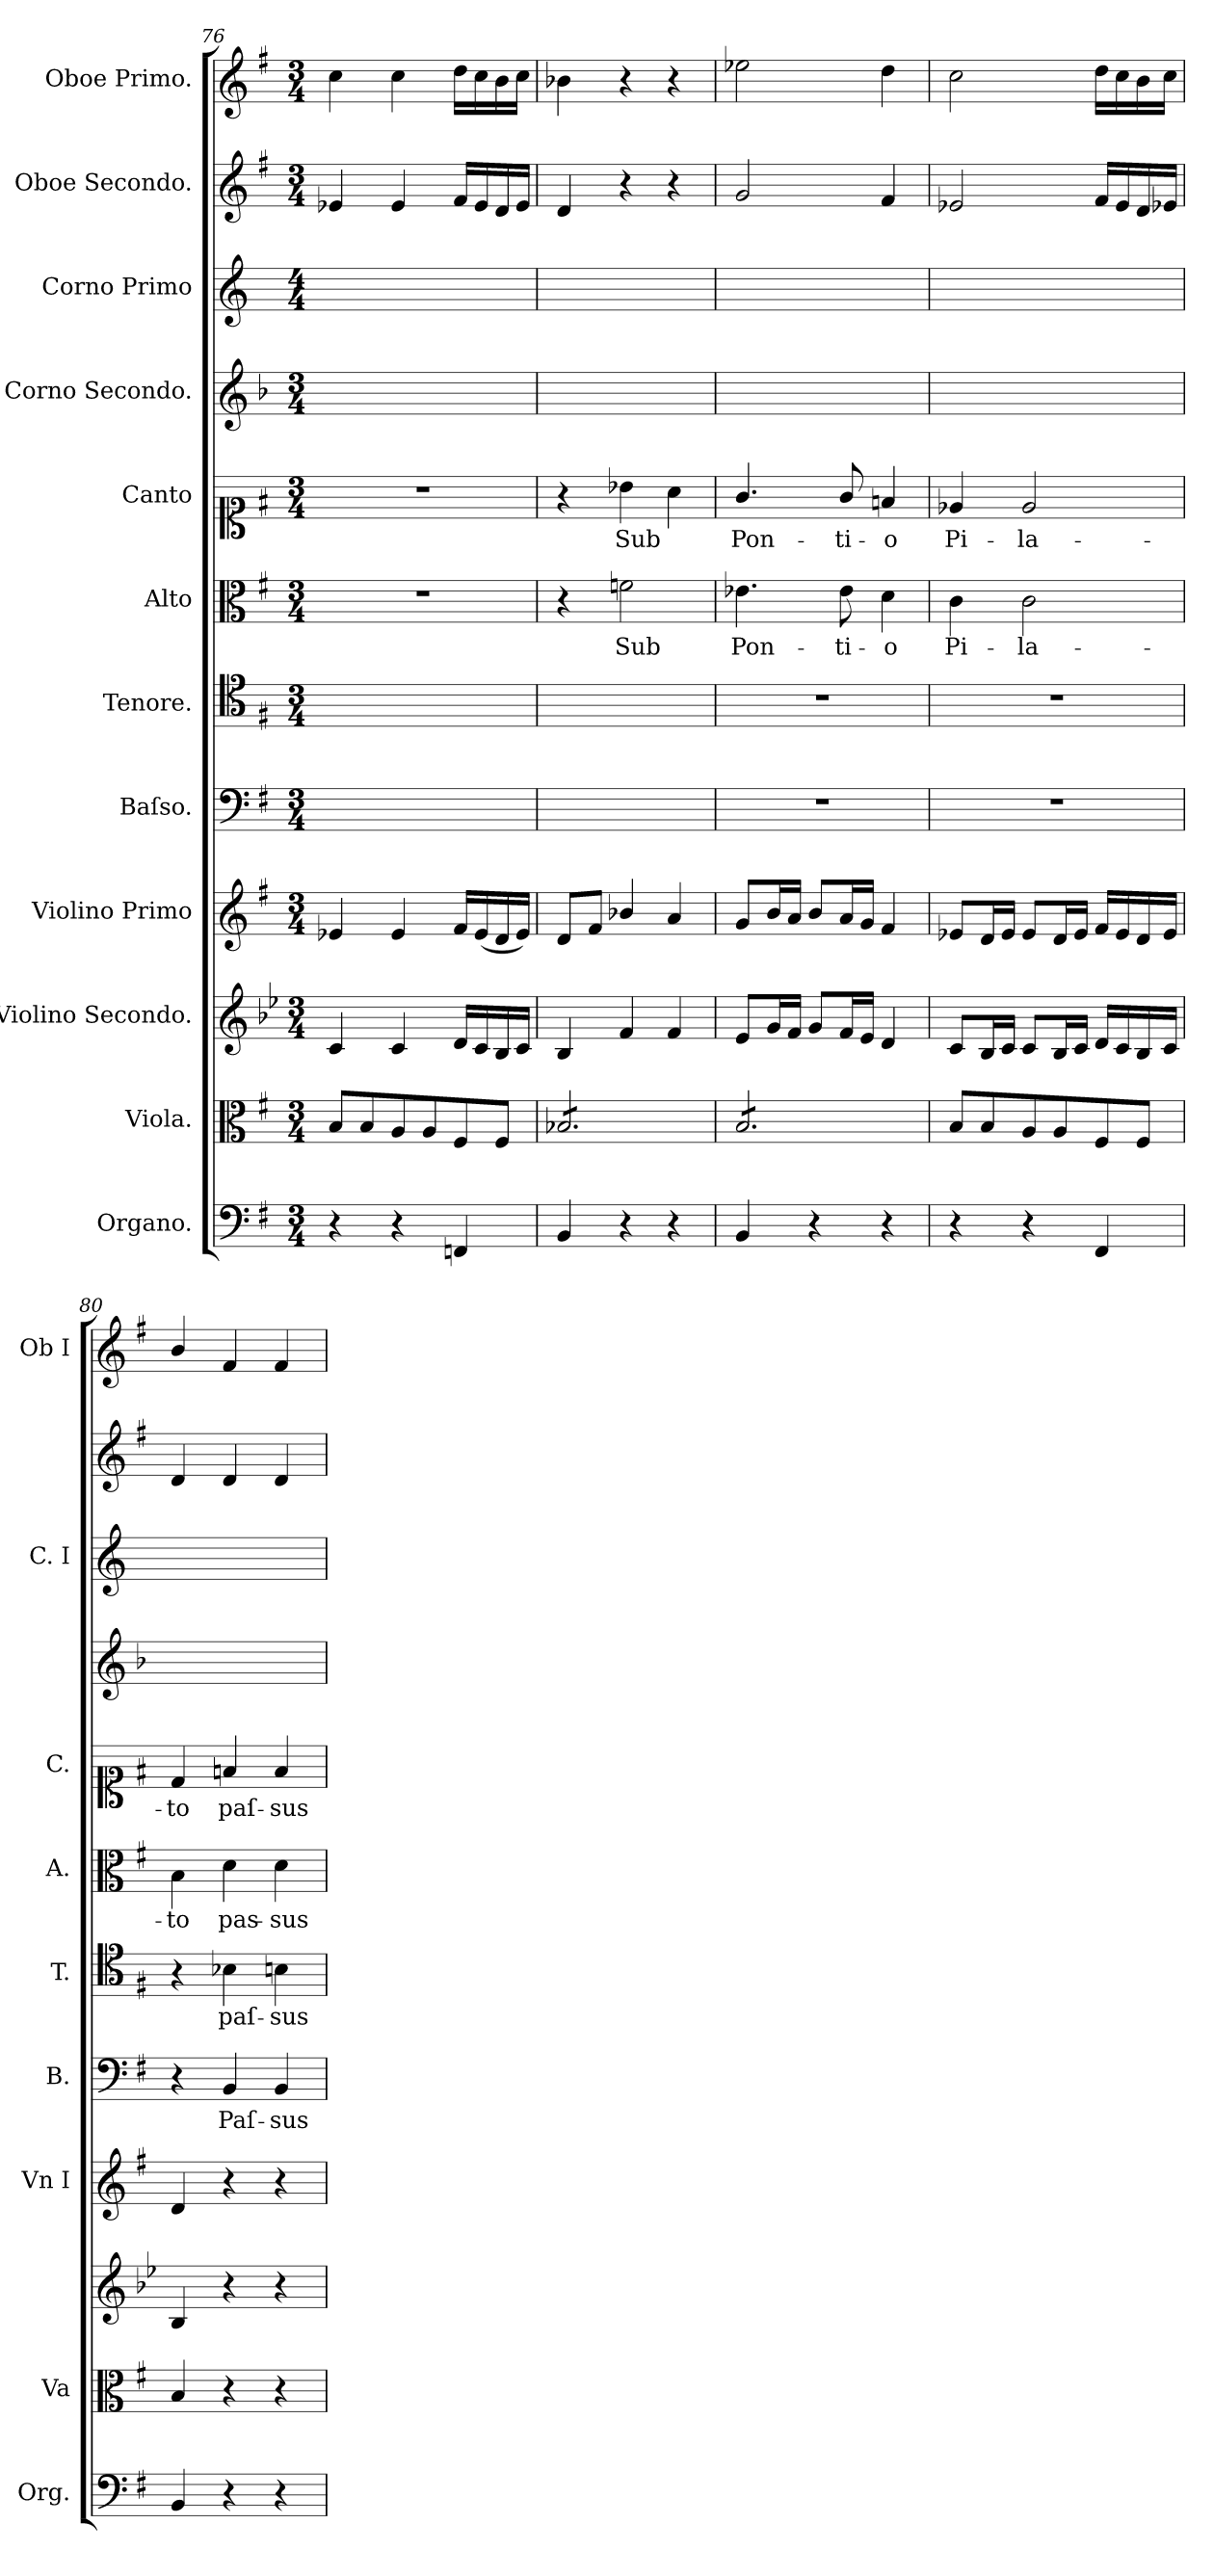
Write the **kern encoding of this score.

**kern	**kern	**kern	**kern	**kern	**text	**kern	**text	**kern	**text	**kern	**text	**kern	**kern	**kern	**kern
*part12	*part11	*part10	*part9	*part8	*part8	*part7	*part7	*part6	*part6	*part5	*part5	*part4	*part3	*part2	*part1
*staff12	*staff11	*staff10	*staff9	*staff8	*staff8	*staff7	*staff7	*staff6	*staff6	*staff5	*staff5	*staff4	*staff3	*staff2	*staff1
*I"Organo.	*I"Viola.	*I"Violino Secondo.	*I"Violino Primo	*I"Baſso.	*	*I"Tenore.	*	*I"Alto	*	*I"Canto	*	*I"Corno Secondo.	*I"Corno Primo	*I"Oboe Secondo.	*I"Oboe Primo.
*I'Org.	*I'Va	*	*I'Vn I	*I'B.	*	*I'T.	*	*I'A.	*	*I'C.	*	*	*I'C. I	*	*I'Ob I
*clefF4	*clefC3	*clefG2	*clefG2	*clefF4	*	*clefC4	*	*clefC3	*	*clefC1	*	*clefG2	*clefG2	*clefG2	*clefG2
*k[f#]	*k[f#]	*k[b-e-]	*k[f#]	*k[f#]	*	*k[f#]	*	*k[f#]	*	*k[f#]	*	*k[b-]	*k[]	*k[f#]	*k[f#]
*M3/4	*M3/4	*M3/4	*M3/4	*M3/4	*	*M3/4	*	*M3/4	*	*M3/4	*	*M3/4	*M4/4	*M3/4	*M3/4
=76	=76	=76	=76	=76	=76	=76	=76	=76	=76	=76	=76	=76	=76	=76	=76
4r	8B/L	4c/	4e-X/	2.ryy	.	2.ryy	.	2.r	.	2.r	.	2.ryy	2.ryy	4e-X/	4cc\
.	8B/	.	.	.	.	.	.	.	.	.	.	.	.	.	.
4r	8A/	4c/	4e-/	.	.	.	.	.	.	.	.	.	.	4e-/	4cc\
.	8A/	.	.	.	.	.	.	.	.	.	.	.	.	.	.
4FFn/	8F#/	16d/LL	16f#/LL	.	.	.	.	.	.	.	.	.	.	16f#/LL	16dd\LL
.	.	16c/	(16e-/	.	.	.	.	.	.	.	.	.	.	16e-/	16cc\
.	8F#/J	16B-/	16d/	.	.	.	.	.	.	.	.	.	.	16d/	16b\
.	.	16c/JJ	16e-/JJ)	.	.	.	.	.	.	.	.	.	.	16e-/JJ	16cc\JJ
=77	=77	=77	=77	=77	=77	=77	=77	=77	=77	=77	=77	=77	=77	=77	=77
*	*tremolo	*	*	*	*	*	*	*	*	*	*	*	*	*	*
4BB/	8B-X/L	4B-/	8d/L	2.ryy	.	2.ryy	.	4r	.	4r	.	2.ryy	2.ryy	4d/	4b-X\
.	8B-X/	.	8f#/J	.	.	.	.	.	.	.	.	.	.	.	.
4r	8B-X/	4f/	4b-X/	.	.	.	.	2fn\	Sub	4b-X\	Sub	.	.	4r	4r
.	8B-X/	.	.	.	.	.	.	.	.	.	.	.	.	.	.
4r	8B-X/	4f/	4a/	.	.	.	.	.	.	4a\	.	.	.	4r	4r
.	8B-X/J	.	.	.	.	.	.	.	.	.	.	.	.	.	.
=78	=78	=78	=78	=78	=78	=78	=78	=78	=78	=78	=78	=78	=78	=78	=78
4BB/	8B/L	8e-/L	8g/L	2.r	.	2.r	.	4.e-X\	Pon-	4.g/	Pon-	2.ryy	2.ryy	2g/	2ee-X\
.	8B/	16g/L	16b/L	.	.	.	.	.	.	.	.	.	.	.	.
.	.	16f/JJ	16a/JJ	.	.	.	.	.	.	.	.	.	.	.	.
4r	8B/	8g/L	8b/L	.	.	.	.	.	.	.	.	.	.	.	.
.	8B/	16f/L	16a/L	.	.	.	.	8e-\	-ti-	8g/	-ti-	.	.	.	.
.	.	16e-/JJ	16g/JJ	.	.	.	.	.	.	.	.	.	.	.	.
4r	8B/	4d/	4f#/	.	.	.	.	4d\	-o	4fn/	-o	.	.	4f#/	4dd\
.	8B/J	.	.	.	.	.	.	.	.	.	.	.	.	.	.
*	*Xtremolo	*	*	*	*	*	*	*	*	*	*	*	*	*	*
=79	=79	=79	=79	=79	=79	=79	=79	=79	=79	=79	=79	=79	=79	=79	=79
4r	8B/L	8c/L	8e-X/L	2.r	.	2.r	.	4c\	Pi-	4e-X/	Pi-	2.ryy	2.ryy	2e-X/	2cc\
.	8B/	16B-/L	16d/L	.	.	.	.	.	.	.	.	.	.	.	.
.	.	16c/JJ	16e-/JJ	.	.	.	.	.	.	.	.	.	.	.	.
4r	8A/	8c/L	8e-/L	.	.	.	.	2c\	-la-	2e-/	-la-	.	.	.	.
.	8A/	16B-/L	16d/L	.	.	.	.	.	.	.	.	.	.	.	.
.	.	16c/JJ	16e-/JJ	.	.	.	.	.	.	.	.	.	.	.	.
4FF#/	8F#/	16d/LL	16f#/LL	.	.	.	.	.	.	.	.	.	.	16f#/LL	16dd\LL
.	.	16c/	16e-/	.	.	.	.	.	.	.	.	.	.	16e-/	16cc\
.	8F#/J	16B-/	16d/	.	.	.	.	.	.	.	.	.	.	16d/	16b\
.	.	16c/JJ	16e-/JJ	.	.	.	.	.	.	.	.	.	.	16e-X/JJ	16cc\JJ
=80	=80	=80	=80	=80	=80	=80	=80	=80	=80	=80	=80	=80	=80	=80	=80
4BB/	4B/	4B-/	4d/	4r	.	4r	.	4B\	-to	4d/	-to	2.ryy	2.ryy	4d/	4b/
4r	4r	4r	4r	4BB/	Paſ-	4B-X\	paſ-	4d\	pas-	4fn/	paſ-	.	.	4d/	4f#/
4r	4r	4r	4r	4BB/	-sus	4Bn\	-sus	4d\	-sus	4f/	-sus	.	.	4d/	4f#/
=	=	=	=	=	=	=	=	=	=	=	=	=	=	=	=
*-	*-	*-	*-	*-	*-	*-	*-	*-	*-	*-	*-	*-	*-	*-	*-
